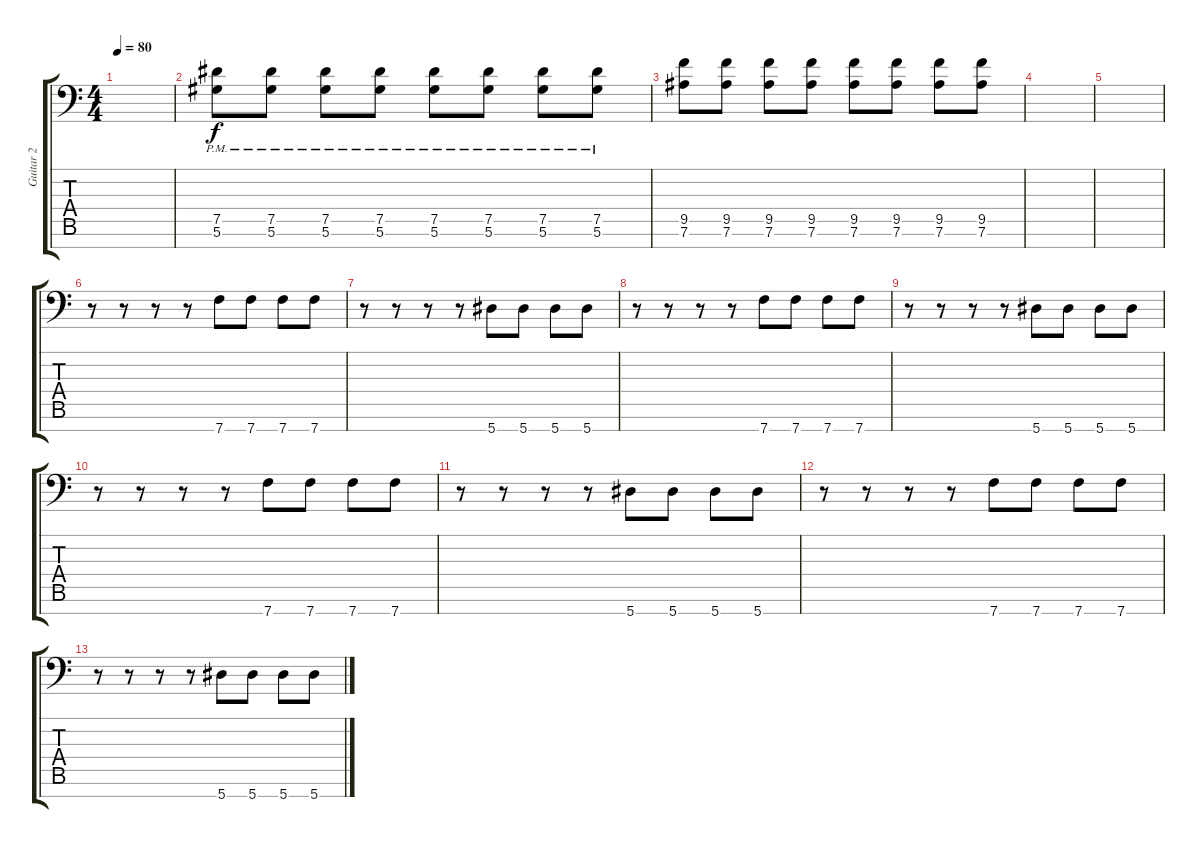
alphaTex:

\track ("Guitar 2" "Guitar 2") {instrument distortionguitar}
\staff {score tabs}
\tuning (Eb4 Bb3 Gb3 Db3 Ab2 Eb2 Bb1) {hide}
\ts (4 4)
\tempo 80
\clef f4
\ks c
|
(7.5{pm} 5.6{pm}).8 (7.5{pm} 5.6{pm}).8 (7.5{pm} 5.6{pm}).8 (7.5{pm} 5.6{pm}).8 (7.5{pm} 5.6{pm}).8 (7.5{pm} 5.6{pm}).8 (7.5{pm} 5.6{pm}).8 (7.5{pm} 5.6{pm}).8 |
(9.5 7.6).8 (9.5 7.6).8 (9.5 7.6).8 (9.5 7.6).8 (9.5 7.6).8 (9.5 7.6).8 (9.5 7.6).8 (9.5 7.6).8 |
|
|
r.8 r.8 r.8 r.8 7.7.8 7.7.8 7.7.8 7.7.8 |
r.8 r.8 r.8 r.8 5.7.8 5.7.8 5.7.8 5.7.8 |
r.8 r.8 r.8 r.8 7.7.8 7.7.8 7.7.8 7.7.8 |
r.8 r.8 r.8 r.8 5.7.8 5.7.8 5.7.8 5.7.8 |
r.8 r.8 r.8 r.8 7.7.8 7.7.8 7.7.8 7.7.8 |
r.8 r.8 r.8 r.8 5.7.8 5.7.8 5.7.8 5.7.8 |
r.8 r.8 r.8 r.8 7.7.8 7.7.8 7.7.8 7.7.8 |
r.8 r.8 r.8 r.8 5.7.8 5.7.8 5.7.8 5.7.8
